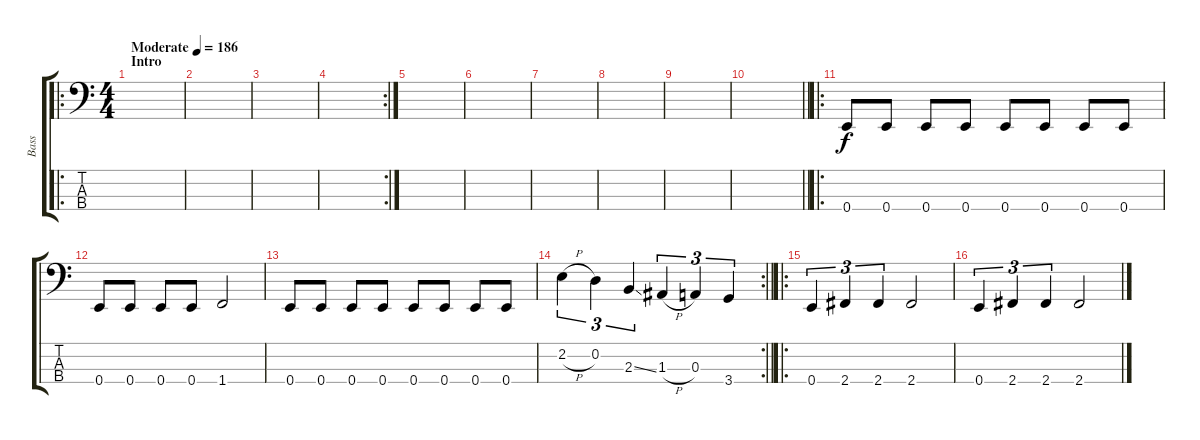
\track ("Bass" "Bass") {instrument electricbassfinger}
\staff {score tabs}
\tuning (G2 D2 A1 E1) {hide}
\ro
\ts (4 4)
\section ("" "Intro")
\tempo (186 "Moderate")
\clef f4
\ks c
|
|
|
\rc 2
|
|
|
|
|
|
\barLineRight lightlight
|
\ro
\section ("" " ")
0.4.8 0.4.8 0.4.8 0.4.8 0.4.8 0.4.8 0.4.8 0.4.8 |
0.4.8 0.4.8 0.4.8 0.4.8 1.4.2 |
0.4.8 0.4.8 0.4.8 0.4.8 0.4.8 0.4.8 0.4.8 0.4.8 |
\rc 2
\barLineRight lightlight
2.2{h}.4{tu (3 2)} 0.2.4{tu (3 2)} 2.3{ss}.4{tu (3 2)} 1.3{h}.4{tu (3 2)} 0.3.4{tu (3 2)} 3.4.4{tu (3 2)} |
\ro
\section ("" " ")
0.4.4{tu (3 2)} 2.4.4{tu (3 2)} 2.4.4{tu (3 2)} 2.4.2 |
0.4.4{tu (3 2)} 2.4.4{tu (3 2)} 2.4.4{tu (3 2)} 2.4.2
